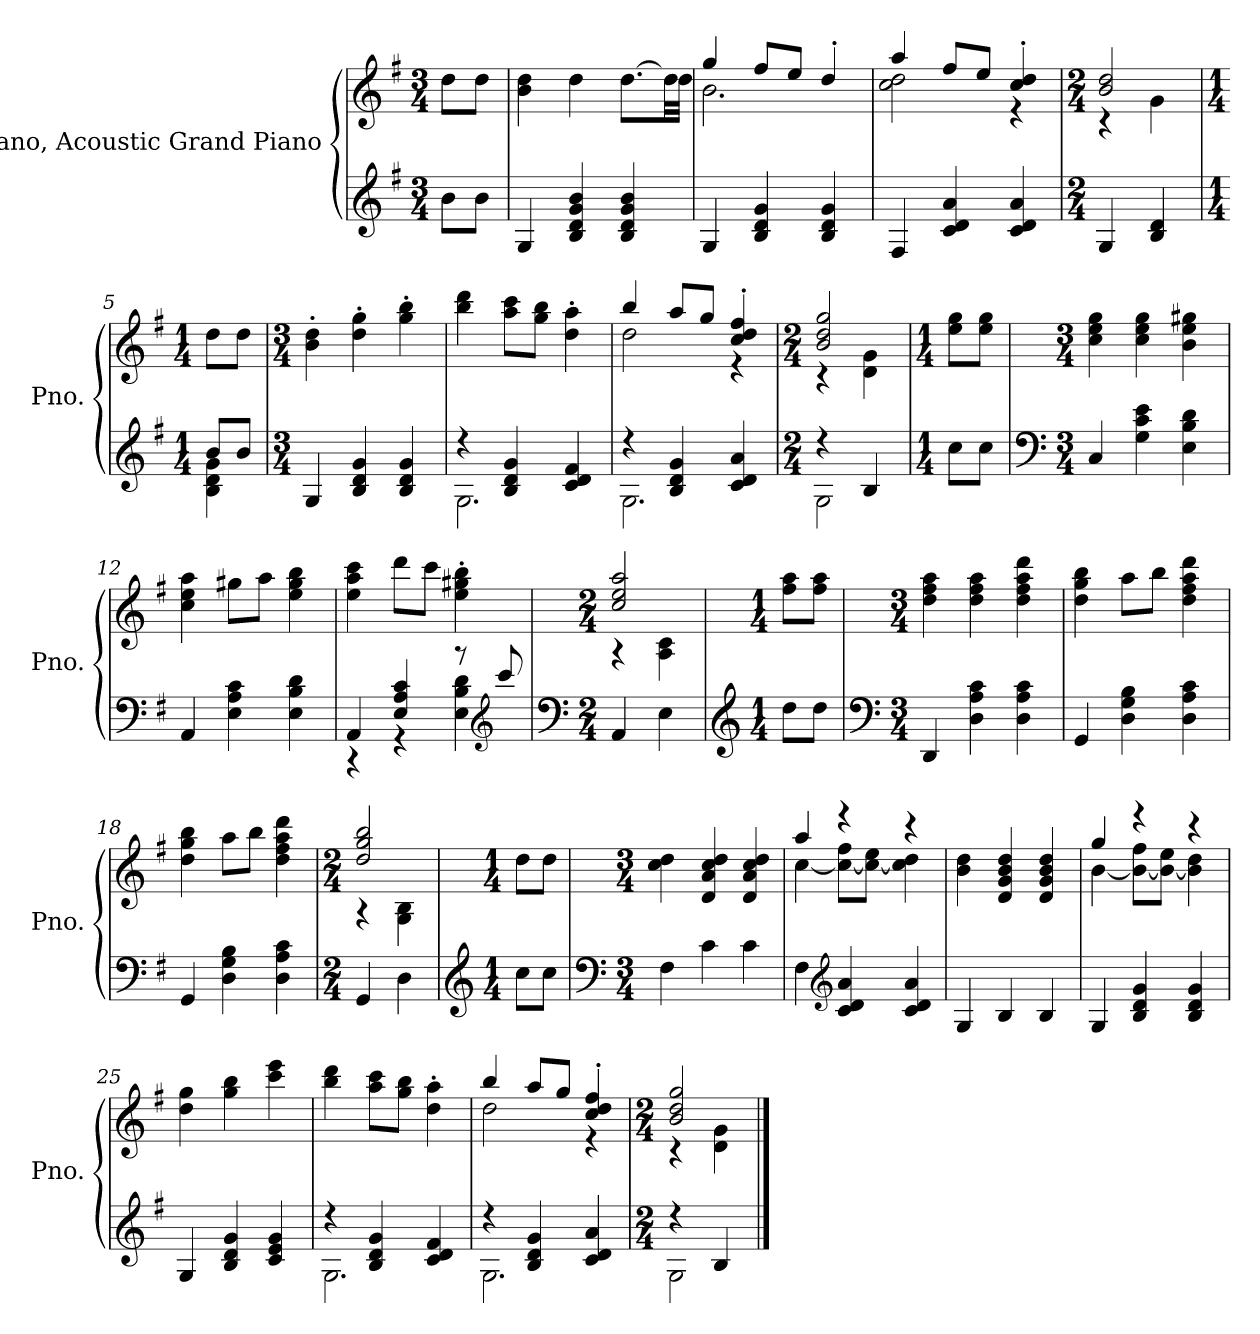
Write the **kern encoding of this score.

**kern	**kern
*part1	*part1
*staff2	*staff1
*I"Piano, Acoustic Grand Piano	*
*I'Pno.	*
*clefG2	*clefG2
*k[f#]	*k[f#]
*M3/4	*M3/4
*MM120	*MM120
=	=
8b\L	8dd\L
8b\J	8dd\J
=1	=1
4G/	4b\ 4dd\
4B/ 4d/ 4g/ 4b/	4dd\
4B/ 4d/ 4g/ 4b/	[8.dd\L
.	32dd\LL]
.	32dd\JJJ
=2	=2
*	*^
4G/	4gg/	2.b\
4B/ 4d/ 4g/	8ff#/L	.
.	8ee/J	.
4B/ 4d/ 4g/	4dd'/	.
=3	=3	=3
4F#/	4aa/	2cc\ 2dd\
4c/ 4d/ 4a/	8ff#/L	.
.	8ee/J	.
4c/ 4d/ 4a/	4cc/' 4dd/'	4r
=4	=4	=4
*M2/4	*M2/4	*
4G/	2b/ 2dd/	4r
4B/ 4d/	.	4g\
*	*v	*v
=5	=5
*M1/4	*M1/4
*^	*
8b/L	4B\ 4d\ 4g\	8dd\L
8b/J	.	8dd\J
*v	*v	*
=6	=6
*M3/4	*M3/4
4G/	4b\' 4dd\'
4B/ 4d/ 4g/	4dd\' 4gg\'
4B/ 4d/ 4g/	4gg\' 4bb\'
=7	=7
*^	*
4r	2.G\	4bb\ 4ddd\
4B/ 4d/ 4g/	.	8aa\ 8ccc\L
.	.	8gg\ 8bb\J
4c/ 4d/ 4f#/	.	4dd\' 4aa\'
!!LO:LB:g=z
=8	=8	=8
*	*	*^
4r	2.G\	4bb/	2dd\
4B/ 4d/ 4g/	.	8aa/L	.
.	.	8gg/J	.
4c/ 4d/ 4a/	.	4cc/' 4dd/' 4ff#/'	4r
=9	=9	=9	=9
*M2/4	*	*M2/4	*
4r	2G\	2b/ 2dd/ 2gg/	4r
4B/	.	.	4d\ 4g\
*v	*v	*	*
*	*v	*v
=10	=10
*M1/4	*M1/4
8cc\L	8ee\ 8gg\L
8cc\J	8ee\ 8gg\J
=11	=11
*clefF4	*
*M3/4	*M3/4
4C/	4cc\ 4ee\ 4gg\
4G\ 4c\ 4e\	4cc\ 4ee\ 4gg\
4E\ 4B\ 4d\	4b\ 4ee\ 4gg#X\
=12	=12
4AA/	4cc\ 4ee\ 4aa\
4E\ 4A\ 4c\	8gg#X\L
.	8aa\J
4E\ 4B\ 4d\	4ee\ 4gg#\ 4bb\
=13	=13
*^	*
4AA/	4r	4ee\ 4aa\ 4ccc\
4E/ 4A/ 4c/	4r	8ddd\L
.	.	8ccc\J
8r	4E\ 4B\ 4d\	4ee\' 4gg#X\' 4bb\'
*clefG2	*	*
8ccc/	.	.
*v	*v	*
=14	=14
*clefF4	*
*M2/4	*M2/4
*	*^
4AA/	2cc/ 2ee/ 2aa/	4r
4E\	.	4A\ 4c\
*	*v	*v
=15	=15
*clefG2	*
*M1/4	*M1/4
8dd\L	8ff#\ 8aa\L
8dd\J	8ff#\ 8aa\J
!!LO:LB:g=z
=16	=16
*clefF4	*
*M3/4	*M3/4
4DD/	4dd\ 4ff#\ 4aa\
4D\ 4A\ 4c\	4dd\ 4ff#\ 4aa\
4D\ 4A\ 4c\	4dd\ 4ff#\ 4aa\ 4ddd\
=17	=17
4GG/	4dd\ 4gg\ 4bb\
4D\ 4G\ 4B\	8aa\L
.	8bb\J
4D\ 4A\ 4c\	4dd\ 4ff#\ 4aa\ 4ddd\
=18	=18
4GG/	4dd\ 4gg\ 4bb\
4D\ 4G\ 4B\	8aa\L
.	8bb\J
4D\ 4A\ 4c\	4dd\ 4ff#\ 4aa\ 4ddd\
=19	=19
*M2/4	*M2/4
*	*^
4GG/	2dd/ 2gg/ 2bb/	4r
4D\	.	4G\ 4B\
*	*v	*v
=20	=20
*clefG2	*
*M1/4	*M1/4
8cc\L	8dd\L
8cc\J	8dd\J
=21	=21
*clefF4	*
*M3/4	*M3/4
4F#\	4cc\ 4dd\
4c\	4d/ 4a/ 4cc/ 4dd/
4c\	4d/ 4a/ 4cc/ 4dd/
=22	=22
*	*^
4F#\	4aa/	[4cc\
*clefG2	*	*
4c/ 4d/ 4a/	4r	8cc\_ 8ff#\L
.	.	8cc\_ 8ee\J
4c/ 4d/ 4a/	4r	4cc\] 4dd\
*	*v	*v
=23	=23
4G/	4b\ 4dd\
4B/	4d/ 4g/ 4b/ 4dd/
4B/	4d/ 4g/ 4b/ 4dd/
!!LO:LB:g=z
=24	=24
*	*^
4G/	4gg/	[4b\
4B/ 4d/ 4g/	4r	8b\_ 8ff#\L
.	.	8b\_ 8ee\J
4B/ 4d/ 4g/	4r	4b\] 4dd\
*	*v	*v
=25	=25
4G/	4dd\ 4gg\
4B/ 4d/ 4g/	4gg\ 4bb\
4c/ 4e/ 4g/	4ccc\ 4eee\
=26	=26
*^	*
4r	2.G\	4bb\ 4ddd\
4B/ 4d/ 4g/	.	8aa\ 8ccc\L
.	.	8gg\ 8bb\J
4c/ 4d/ 4f#/	.	4dd\' 4aa\'
=27	=27	=27
*	*	*^
4r	2.G\	4bb/	2dd\
4B/ 4d/ 4g/	.	8aa/L	.
.	.	8gg/J	.
4c/ 4d/ 4a/	.	4cc/' 4dd/' 4ff#/'	4r
=28	=28	=28	=28
*M2/4	*	*M2/4	*
4r	2G\	2b/ 2dd/ 2gg/	4r
4B/	.	.	4d\ 4g\
*v	*v	*	*
*	*v	*v
==	==
*-	*-
